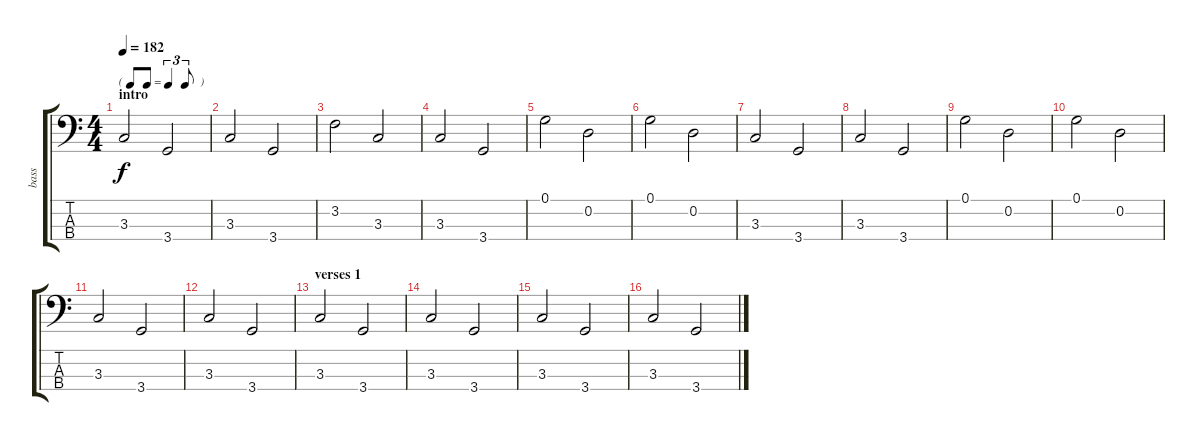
\track ("bass" "bass") {instrument acousticbass}
\staff {score tabs}
\tuning (G2 D2 A1 E1) {hide}
\ts (4 4)
\tf triplet8th
\section ("" "intro")
\tempo 182
\clef f4
\ks c
3.3.2{dy f instrument acousticbass} 3.4.2 |
3.3.2 3.4.2 |
3.2.2 3.3.2 |
3.3.2 3.4.2 |
0.1.2 0.2.2 |
0.1.2 0.2.2 |
3.3.2 3.4.2 |
3.3.2 3.4.2 |
0.1.2 0.2.2 |
0.1.2 0.2.2 |
3.3.2 3.4.2 |
3.3.2 3.4.2 |
\section ("" "verses 1")
3.3.2 3.4.2 |
3.3.2 3.4.2 |
3.3.2 3.4.2 |
3.3.2 3.4.2
